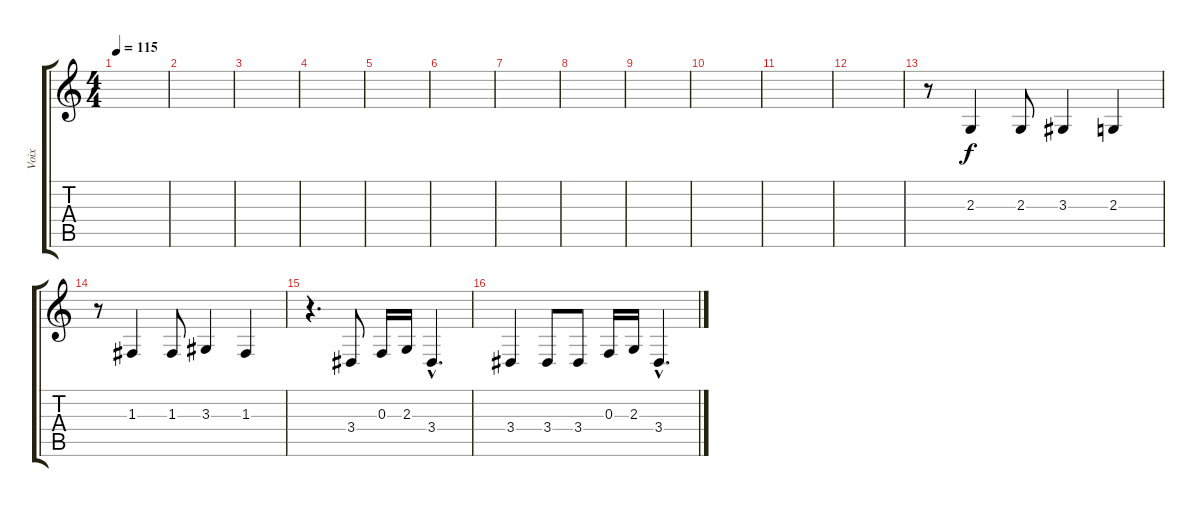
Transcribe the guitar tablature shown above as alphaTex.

\track ("Voix" "Voix") {instrument tenorsax}
\staff {score tabs}
\tuning (D4 A3 F3 C3 G2 C2) {hide}
\ts (4 4)
\tempo 115
\clef g2
\ks c
|
|
|
|
|
|
|
|
|
|
|
|
r.8 2.3.4 2.3.8 3.3.4 2.3.4 |
r.8 1.3.4 1.3.8 3.3.4 1.3.4 |
r.4{d} 3.4.8 0.3.16 2.3.16 3.4{hac}.4{d} |
3.4.4 3.4.8 3.4.8 0.3.16 2.3.16 3.4{hac}.4{d}
